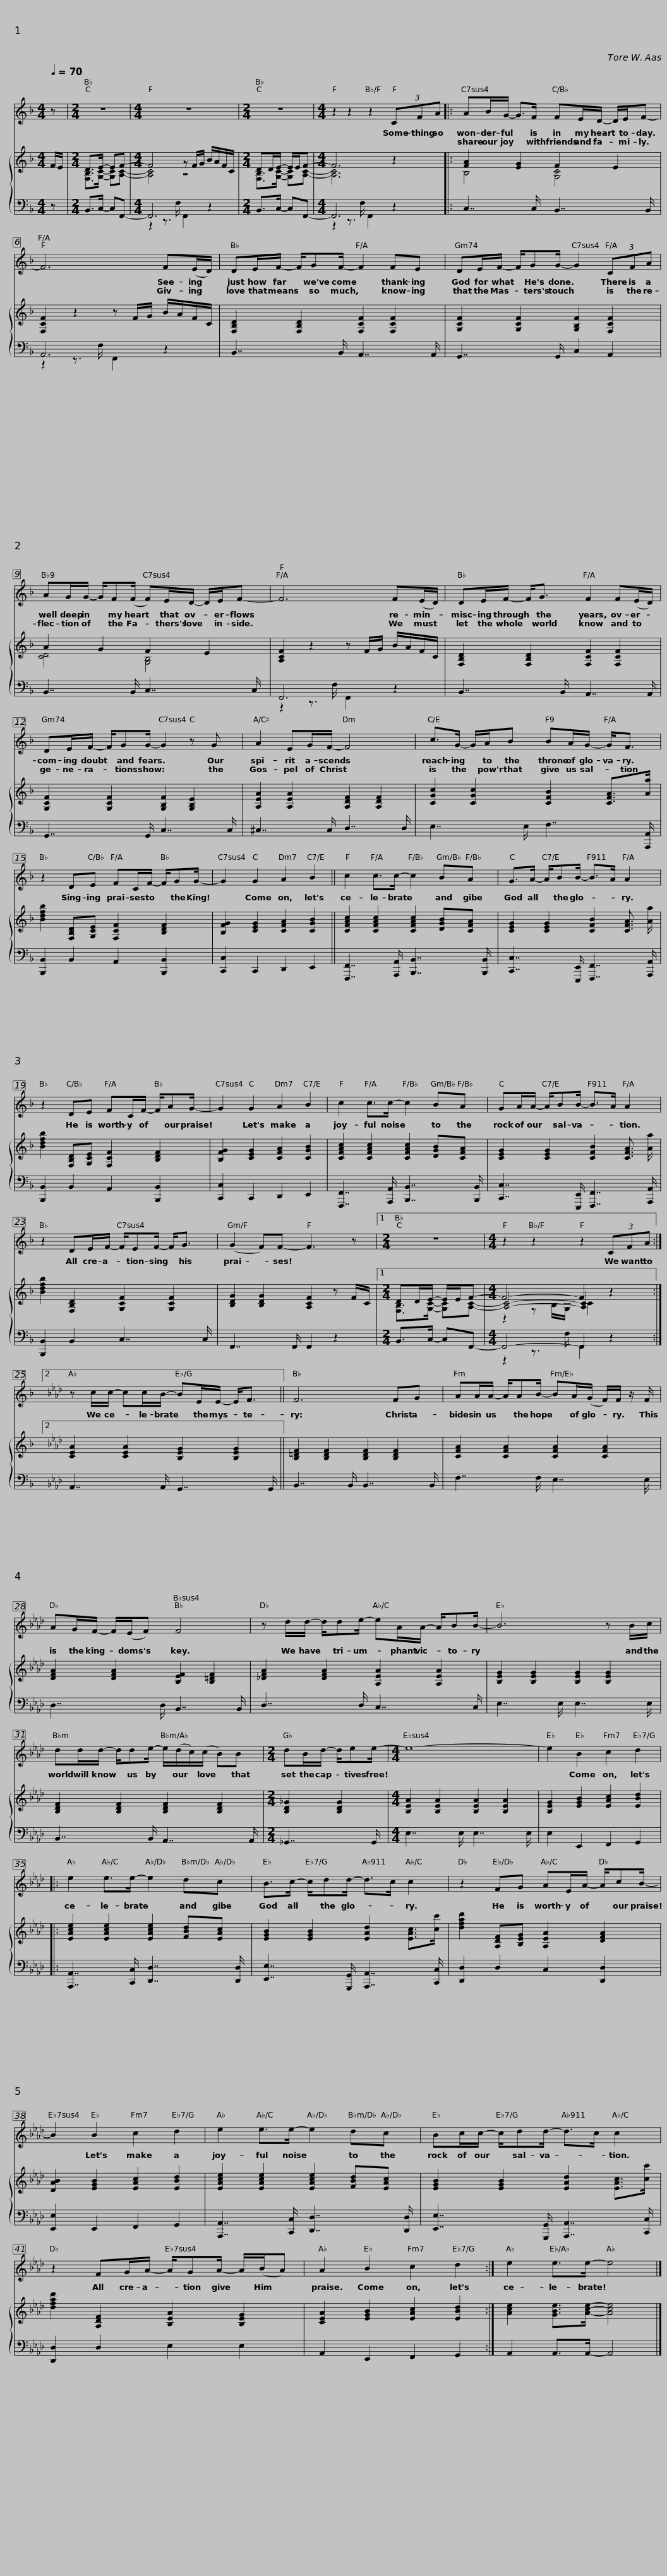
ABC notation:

X:1
%%score 1 { ( 2 4 6 ) | ( 3 5 ) }
L:1/8
Q:1/4=70
M:4/4
I:linebreak $
K:F
V:1 treble
V:2 treble
V:4 treble
V:6 treble
V:3 bass
V:5 bass
V:1
 z |[M:2/4] z4 |[M:4/4] z8 |[M:2/4] z4 |[M:4/4] z2 z2 z2 (3CFA |:$ %5
 AB/G/- G>F FE/D/- D/E/F- | F6 F(E/D/) |$ DE/F/- F/GF/- F2 FE | DE/F/- F/GG/- G2 (3CFA |$ AG/G/- G/F(F/ F)E/D/- D/E/F- | %10
 F6 F(E/D/) | DE/F/- F<G F2 F(E/D/) |$ DE/F/- F/GG/- G2 z G | A2 EG/F/- F4 |$ c>G- G/A/B BA/G/- G<F | %15
 z2 DE FC/F/- F/GG/- | G2 G2 A2 B2 ||$ c2 c>c- c2 BA | G>A- A/BB/- B>A A2 | z2 DE FC/F/- F/AG/- |$ %20
 G2 G2 A2 B2 | c2 c>c- c2 BA | GA/A/- A/BB/- B>A A2 |$ z2 DE/F/- F/EF/- F<G | (G2 F)F- F3 z |1 %25
[M:2/4] z4 |[M:4/4] z2 z2 z2 (3CFA :|2$[K:Ab] z c/c/- cc/B/- BE/E/- E<F || F6 FG | AA/A/- A/AB/- BA/(G/ F/)F/ z/ F/ |$ %30
 AG/F/- F/(E/F) F4 | z d/d/- d/de/- eA/A/- A/BB/- | B6 z B/c/ |$ dd/d/- d/de/- e/(d/c/)(c/ B)B |[M:2/4] dB/d/- d/ee/- | %35
[M:4/4] e8- | e2 B2 c2 d2 |:$ e2 e>e- e2 dc | B>c- c/dd/- d>c c2 |$ z2 FG AE/A/- A/cB/- | %40
 B2 B2 c2 d2 | e2 e>e- e2 dc |$ Bc/c/- c/dd/- d>c c2 | z2 FG/A/- A/GA/- A/(B/A) | A2 B2 c2 d2 :|$ %45
 e2 e>e- e4 |] %46
V:2
 F/E/ |[M:2/4] D>E- EF- |[M:4/4] F4 z F/G/ B/A/F/C/ |[M:2/4] DD/E/- E/E/F- |[M:4/4] F6 z2 |:$ %5
 [FA]2 [EG]2 F2 E2 | [F,CF]2 z2 z F/G/ B/A/F/C/ |$ [F,B,D]2 [F,B,D]2 [F,CF]2 [F,CF]2 | [G,CF]2 [G,CF]2 [G,B,F]2 [F,CF]2 |$ A2 G2 F2 E2 | %10
 [A,CF]2 z2 z F/G/ B/A/F/C/ | [F,B,D]2 [F,B,D]2 [F,CF]2 [F,CF]2 |$ [G,CF]2 [G,CF]2 [G,B,F]2 [G,B,E]2 | [A,EA]2 [A,EA]2 [A,DF]2 [A,DF]2 |$ [CGc]2 [CGc]2 [CFB]2 [CFA]>[Aa] | %15
 [Bdfb]2 [F,B,D][G,CE] [F,CF]2 [B,DF]2 | [B,FG]2 [CEG]2 [CFA]2 [CGB]2 ||$ [CFAc]2 [CFAc]2 [CFAc]2 [DGB][CFA] | [CEG]2 [CEG]2 [CFB]2 [CFA]3/2 [Aa]/ | [Bdfb]2 [F,B,D][G,CE] [F,CF]2 [B,DF]2 |$ %20
 [B,FG]2 [CEG]2 [CFA]2 [CGB]2 | [CFAc]2 [CFAc]2 [CFAc]2 [DGB][CFA] | [CEG]2 [CEG]2 [CFB]2 [CFA]3/2 [Aa]/ |$ [Bdfb]2 [F,B,D]2 [G,CF]2 [G,CF]2 | [B,DG]2 [B,DG]2 [A,CF]2 z F/C/ |1 %25
[M:2/4] DD/E/- E/E/F- |[M:4/4] F4- F2 z2 :|2$[K:Ab] [CEA]2 [CEA]2 [B,EG]2 [B,EG]2 || [B,=DF]2 [B,DF]2 [B,DF]2 [B,DF]2 | [CFA]2 [CFA]2 [CFA]2 [CFA]2 |$ %30
 [DFA]2 [DFA]2 [B,EF]2 [B,=DF]2 | [_DFA]2 [DFA]2 [A,EA]2 [A,EA]2 | [B,EG]2 [B,EG]2 [B,EG]2 [B,EG]2 |$ [B,DF]2 [B,DF]2 [B,DF]2 [B,DF]2 |[M:2/4] [B,D_G]2 [B,DG]2 | %35
[M:4/4] [B,EA]2 [B,EA]2 [B,EA]2 [B,EA]2 | [B,EG]2 [EGB]2 [EAc]2 [EBd]2 |:$ [EAce]2 [EAce]2 [EAce]2 [FBd][EAc] | [EGB]2 [EGB]2 [EAd]2 [EAc]>[cc'] |$ [dfad']2 [A,DF][B,EG] [A,EA]2 [DFA]2 | %40
 [DAB]2 [EGB]2 [EAc]2 [EBd]2 | [EAce]2 [EAce]2 [EAce]2 [FBd][EAc] |$ [EGB]2 [EGB]2 [EAd]2 [EAc]>[cc'] | [dfad']2 [A,DF]2 [B,EA]2 [B,EG]2 | [CEA]2 [EGB]2 [EAc]2 [EBd]2 :|$ %45
 [Ace]2 [GBe]>[Ace]- [Ace]4 |] %46
V:3
 z |[M:2/4] B,,>C,- C,F,,- |[M:4/4] F,,6 z2 |[M:2/4] B,,>C,- C,F,,- |[M:4/4] F,,6 z2 |:$ %5
 C,7/2 C,/ B,,7/2 B,,/ | A,,6 z2 |$ B,,7/2 B,,/ A,,7/2 A,,/ | G,,7/2 G,,/ C,2 A,,2 |$ B,,7/2 B,,/ C,7/2 C,/ | %10
 F,,6 z2 | B,,7/2 B,,/ A,,7/2 A,,/ |$ G,,7/2 G,,/ C,7/2 C,/ | ^C,7/2 C,/ D,7/2 D,/ |$ E,7/2 E,/ F,7/2 [A,,,A,,]/ | %15
 [B,,,B,,]2 B,,2 A,,2 [B,,,B,,]2 | [C,,C,]2 C,,2 D,,2 E,,2 ||$ [F,,,F,,]7/2 [A,,,A,,]/ [B,,,B,,]7/2 [B,,,B,,]/ | [C,,C,]7/2 [E,,,E,,]/ [F,,,F,,]7/2 [A,,,A,,]/ | [B,,,B,,]2 B,,2 A,,2 [B,,,B,,]2 |$ %20
 [C,,C,]2 C,,2 D,,2 E,,2 | [F,,,F,,]7/2 [A,,,A,,]/ [B,,,B,,]7/2 [B,,,B,,]/ | [C,,C,]7/2 [E,,,E,,]/ [F,,,F,,]7/2 [A,,,A,,]/ |$ [B,,,B,,]2 B,,2 C,7/2 C,/ | F,,7/2 F,,/ F,,2 z2 |1 %25
[M:2/4] B,,>C,- C,F,,- |[M:4/4] F,,4- F,,2 z2 :|2$[K:Ab] A,,7/2 A,,/ G,,7/2 G,,/ || B,,7/2 B,,/ B,,7/2 B,,/ | F,7/2 F,/ E,7/2 E,/ |$ %30
 D,7/2 D,/ B,,7/2 B,,/ | D,7/2 D,/ C,7/2 C,/ | E,7/2 E,/ E,7/2 E,/ |$ B,,7/2 B,,/ A,,7/2 A,,/ |[M:2/4] _G,,7/2 G,,/ | %35
[M:4/4] E,7/2 E,/ E,7/2 E,/ | E,2 E,,2 F,,2 G,,2 |:$ [A,,,A,,]7/2 [C,,C,]/ [D,,D,]7/2 [D,,D,]/ | [E,,E,]7/2 [G,,,G,,]/ [A,,,A,,]7/2 [C,,C,]/ |$ [D,,D,]2 D,2 C,2 [D,,D,]2 | %40
 [E,,E,]2 E,,2 F,,2 G,,2 | [A,,,A,,]7/2 [C,,C,]/ [D,,D,]7/2 [D,,D,]/ |$ [E,,E,]7/2 [G,,,G,,]/ [A,,,A,,]7/2 [C,,C,]/ | [D,,D,]2 D,2 E,2 E,2 | A,,2 E,,2 F,,2 G,,2 :|$ %45
 A,,2 A,,>A,,- A,,4 |] %46
V:4
 x |[M:2/4] [F,B,]>[G,C]- [G,C][A,C]- |[M:4/4] [A,C]4 z4 |[M:2/4] [F,B,]>[G,C]- [G,C][A,C]- |[M:4/4] [A,C]6 z2 |:$ %5
 B,4 [G,C]4 | x8 |$ x8 | x8 |$ [CD]4 [G,B,]4 | %10
 x8 | x8 |$ x8 | x8 |$ x8 | %15
 x8 | x8 ||$ x8 | x8 | x8 |$ %20
 x8 | x8 | x8 |$ x8 | x8 |1 %25
[M:2/4] [F,B,]>[G,C]- [G,C][A,C]- |[M:4/4] [A,C]4- [A,C]2 z2 :|2$[K:Ab] x8 || x8 | x8 |$ %30
 x8 | x8 | x8 |$ x8 |[M:2/4] x4 | %35
[M:4/4] x8 | x8 |:$ x8 | x8 |$ x8 | %40
 x8 | x8 |$ x8 | x8 | x8 :|$ %45
 x8 |] %46
V:5
 x |[M:2/4] x4 |[M:4/4] z2 z3/2 F,/ F,,2 z2 |[M:2/4] x4 |[M:4/4] z2 z3/2 F,/ F,,2 z2 |:$ %5
 x8 | z2 z3/2 F,/ F,,2 z2 |$ x8 | x8 |$ x8 | %10
 z2 z3/2 F,/ F,,2 z2 | x8 |$ x8 | x8 |$ x8 | %15
 x8 | x8 ||$ x8 | x8 | x8 |$ %20
 x8 | x8 | x8 |$ x8 | x8 |1 %25
[M:2/4] x4 |[M:4/4] z2 z3/2 F,/ F,,2 z2 :|2$[K:Ab] x8 || x8 | x8 |$ %30
 x8 | x8 | x8 |$ x8 |[M:2/4] x4 | %35
[M:4/4] x8 | x8 |:$ x8 | x8 |$ x8 | %40
 x8 | x8 |$ x8 | x8 | x8 :|$ %45
 x8 |] %46
V:6
 x |[M:2/4] x4 |[M:4/4] x8 |[M:2/4] x4 |[M:4/4] x8 |:$ %5
 x8 | x8 |$ x8 | x8 |$ x8 | %10
 x8 | x8 |$ x8 | x8 |$ x8 | %15
 x8 | x8 ||$ x8 | x8 | x8 |$ %20
 x8 | x8 | x8 |$ x8 | x8 |1 %25
[M:2/4] x4 |[M:4/4] z2 z B,/G,/ C2 z2 :|2$[K:Ab] x8 || x8 | x8 |$ %30
 x8 | x8 | x8 |$ x8 |[M:2/4] x4 | %35
[M:4/4] x8 | x8 |:$ x8 | x8 |$ x8 | %40
 x8 | x8 |$ x8 | x8 | x8 :|$ %45
 x8 |] %46
